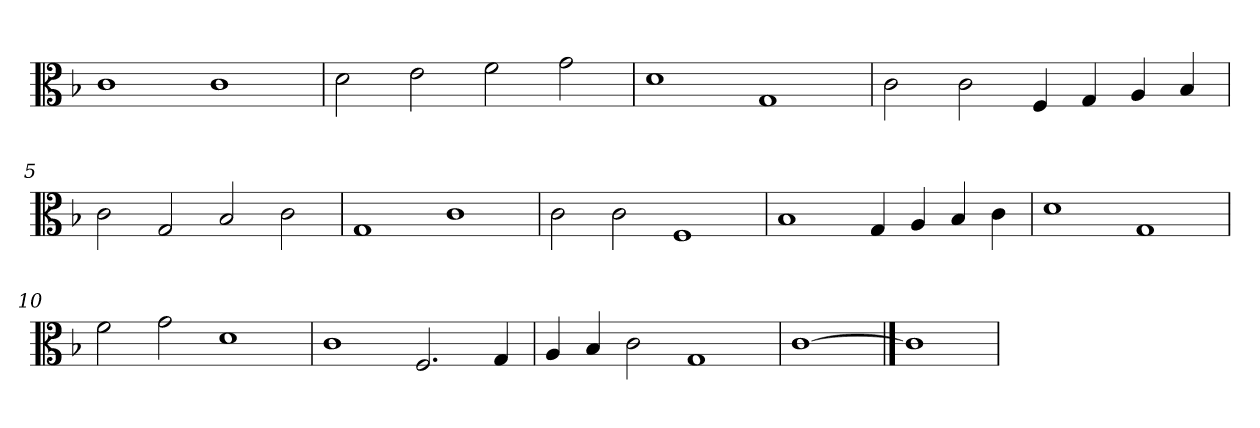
**kern
*part1
*staff1
*clefC3
*k[b-]
=1
1c
1c
=2
2d\
2e\
2f\
2g\
=3
1d
1G
=4
2c\
2c\
4F/
4G/
4A/
4B-/
=5
2c\
2G/
2B-/
2c\
=6
1G
1c
=7
2c\
2c\
1F
=8
1B-
4G/
4A/
4B-/
4c\
=9
1d
1G
=10
2f\
2g\
1d
=11
1c
2.F/
4G/
=12
4A/
4B-/
2c\
1G
=13
[1c
==14
1c]
=
*-
